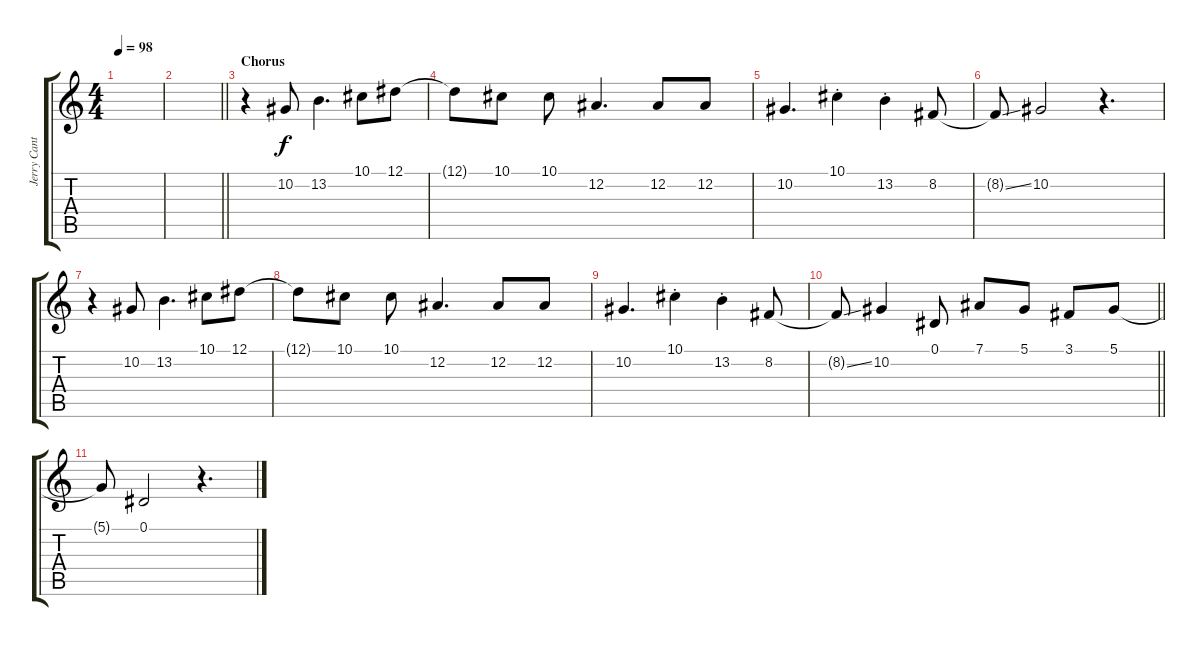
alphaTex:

\track ("Jerry Cantrell Voice" "Jerry Cant") {instrument violin}
\staff {score tabs}
\tuning (Eb4 Bb3 Gb3 Db3 Ab2 Eb2) {hide}
\ts (4 4)
\tempo 98
\clef g2
\ks c
|
\barLineRight lightlight
|
\section ("" "Chorus")
r.4 10.2.8 13.2.4{d} 10.1.8 12.1.8 |
12.1{t}.8 10.1.8 10.1.8 12.2.4{d} 12.2.8 12.2.8 |
10.2.4{d} 10.1{st}.4 13.2{st}.4 8.2.8 |
8.2{ss t}.8 10.2.2 r.4{d} |
r.4 10.2.8 13.2.4{d} 10.1.8 12.1.8 |
12.1{t}.8 10.1.8 10.1.8 12.2.4{d} 12.2.8 12.2.8 |
10.2.4{d} 10.1{st}.4 13.2{st}.4 8.2.8 |
\barLineRight lightlight
8.2{ss t}.8 10.2.4 0.1.8 7.1.8 5.1.8 3.1.8 5.1.8 |
5.1{t}.8 0.1.2 r.4{d}
